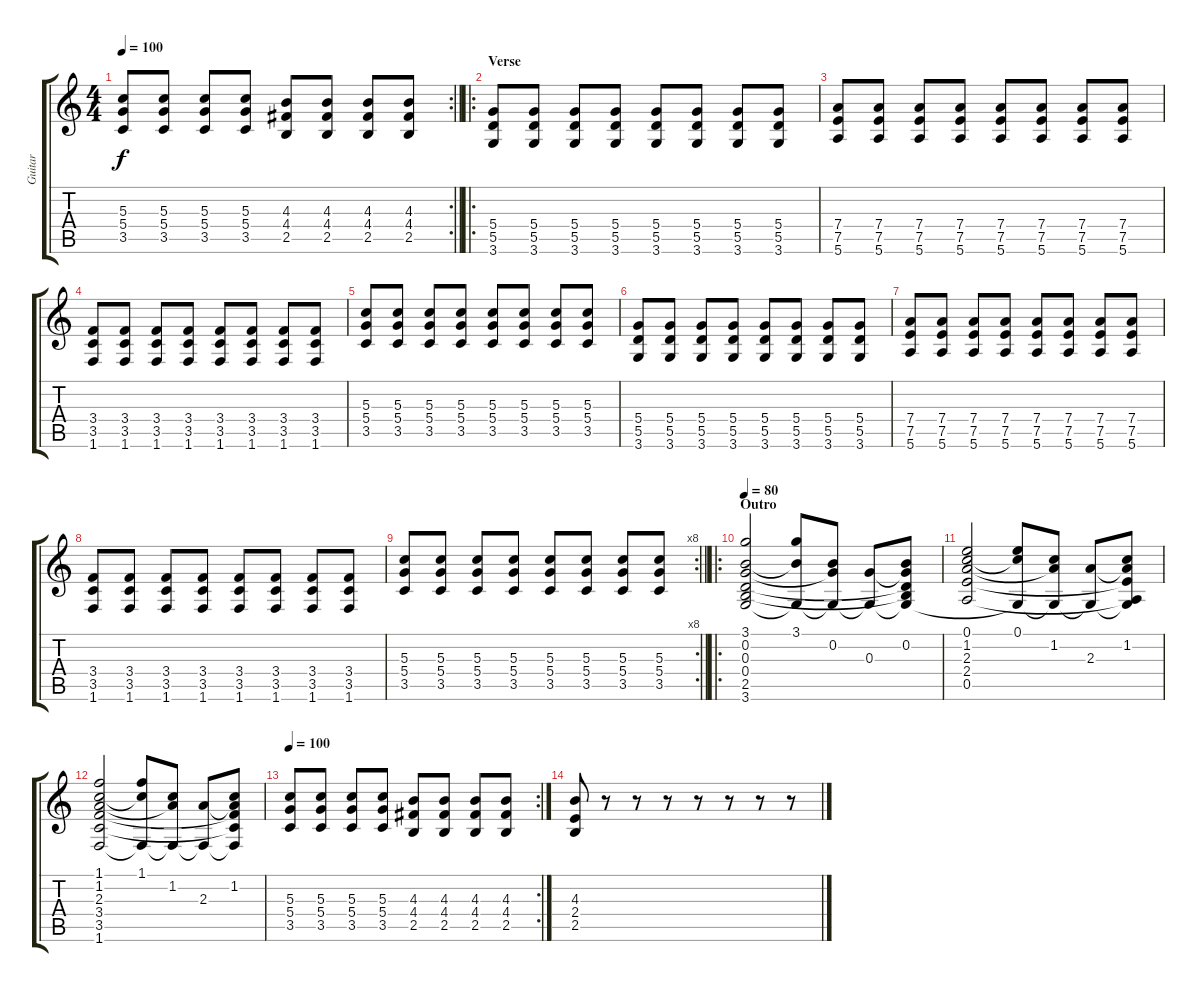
\track ("Guitar" "Guitar") {instrument distortionguitar}
\staff {score tabs}
\tuning (E4 B3 G3 D3 A2 E2) {hide}
\rc 2
\ts (4 4)
\tempo 100
\clef g2
\barLineRight lightlight
\ks c
(5.3 5.4 3.5).8{dy f instrument distortionguitar} (5.3 5.4 3.5).8 (5.3 5.4 3.5).8 (5.3 5.4 3.5).8 (4.3 4.4 2.5).8 (4.3 4.4 2.5).8 (4.3 4.4 2.5).8 (4.3 4.4 2.5).8 |
\ro
\section ("" "Verse")
(5.4 5.5 3.6).8 (5.4 5.5 3.6).8 (5.4 5.5 3.6).8 (5.4 5.5 3.6).8 (5.4 5.5 3.6).8 (5.4 5.5 3.6).8 (5.4 5.5 3.6).8 (5.4 5.5 3.6).8 |
(7.4 7.5 5.6).8 (7.4 7.5 5.6).8 (7.4 7.5 5.6).8 (7.4 7.5 5.6).8 (7.4 7.5 5.6).8 (7.4 7.5 5.6).8 (7.4 7.5 5.6).8 (7.4 7.5 5.6).8 |
(3.4 3.5 1.6).8 (3.4 3.5 1.6).8 (3.4 3.5 1.6).8 (3.4 3.5 1.6).8 (3.4 3.5 1.6).8 (3.4 3.5 1.6).8 (3.4 3.5 1.6).8 (3.4 3.5 1.6).8 |
(5.3 5.4 3.5).8 (5.3 5.4 3.5).8 (5.3 5.4 3.5).8 (5.3 5.4 3.5).8 (5.3 5.4 3.5).8 (5.3 5.4 3.5).8 (5.3 5.4 3.5).8 (5.3 5.4 3.5).8 |
(5.4 5.5 3.6).8 (5.4 5.5 3.6).8 (5.4 5.5 3.6).8 (5.4 5.5 3.6).8 (5.4 5.5 3.6).8 (5.4 5.5 3.6).8 (5.4 5.5 3.6).8 (5.4 5.5 3.6).8 |
(7.4 7.5 5.6).8 (7.4 7.5 5.6).8 (7.4 7.5 5.6).8 (7.4 7.5 5.6).8 (7.4 7.5 5.6).8 (7.4 7.5 5.6).8 (7.4 7.5 5.6).8 (7.4 7.5 5.6).8 |
(3.4 3.5 1.6).8 (3.4 3.5 1.6).8 (3.4 3.5 1.6).8 (3.4 3.5 1.6).8 (3.4 3.5 1.6).8 (3.4 3.5 1.6).8 (3.4 3.5 1.6).8 (3.4 3.5 1.6).8 |
\rc 8
\barLineRight lightlight
(5.3 5.4 3.5).8 (5.3 5.4 3.5).8 (5.3 5.4 3.5).8 (5.3 5.4 3.5).8 (5.3 5.4 3.5).8 (5.3 5.4 3.5).8 (5.3 5.4 3.5).8 (5.3 5.4 3.5).8 |
\ro
\section ("" "Outro")
\tempo 80
(3.1 0.2 0.3 0.4 2.5 3.6).2{instrument electricguitarclean} (3.1 0.2{t} 3.6{t}).8 (0.2 0.3{t} 3.6{t}).8 (0.3 3.6{t}).8 (0.2 0.3{t} 0.4{t} 2.5{t} 3.6{t}).8 |
(0.1 1.2 2.3 2.4 0.5).2{instrument electricguitarclean} (0.1 1.2{t} 3.6{t}).8 (1.2 2.3{t} 3.6{t}).8 (2.3 3.6{t}).8 (1.2 2.3{t} 2.4{t} 0.5{t} 3.6{t}).8 |
(1.1 1.2 2.3 3.4 3.5 1.6).2{instrument electricguitarclean} (1.1 1.2{t} 1.6{t}).8 (1.2 2.3{t} 1.6{t}).8 (2.3 1.6{t}).8 (1.2 2.3{t} 3.4{t} 3.5{t} 1.6{t}).8 |
\rc 2
\tempo 100
(5.3 5.4 3.5).8{instrument distortionguitar} (5.3 5.4 3.5).8 (5.3 5.4 3.5).8 (5.3 5.4 3.5).8 (4.3 4.4 2.5).8 (4.3 4.4 2.5).8 (4.3 4.4 2.5).8 (4.3 4.4 2.5).8 |
(4.3 2.4 2.5).8 r.8 r.8 r.8 r.8 r.8 r.8 r.8
